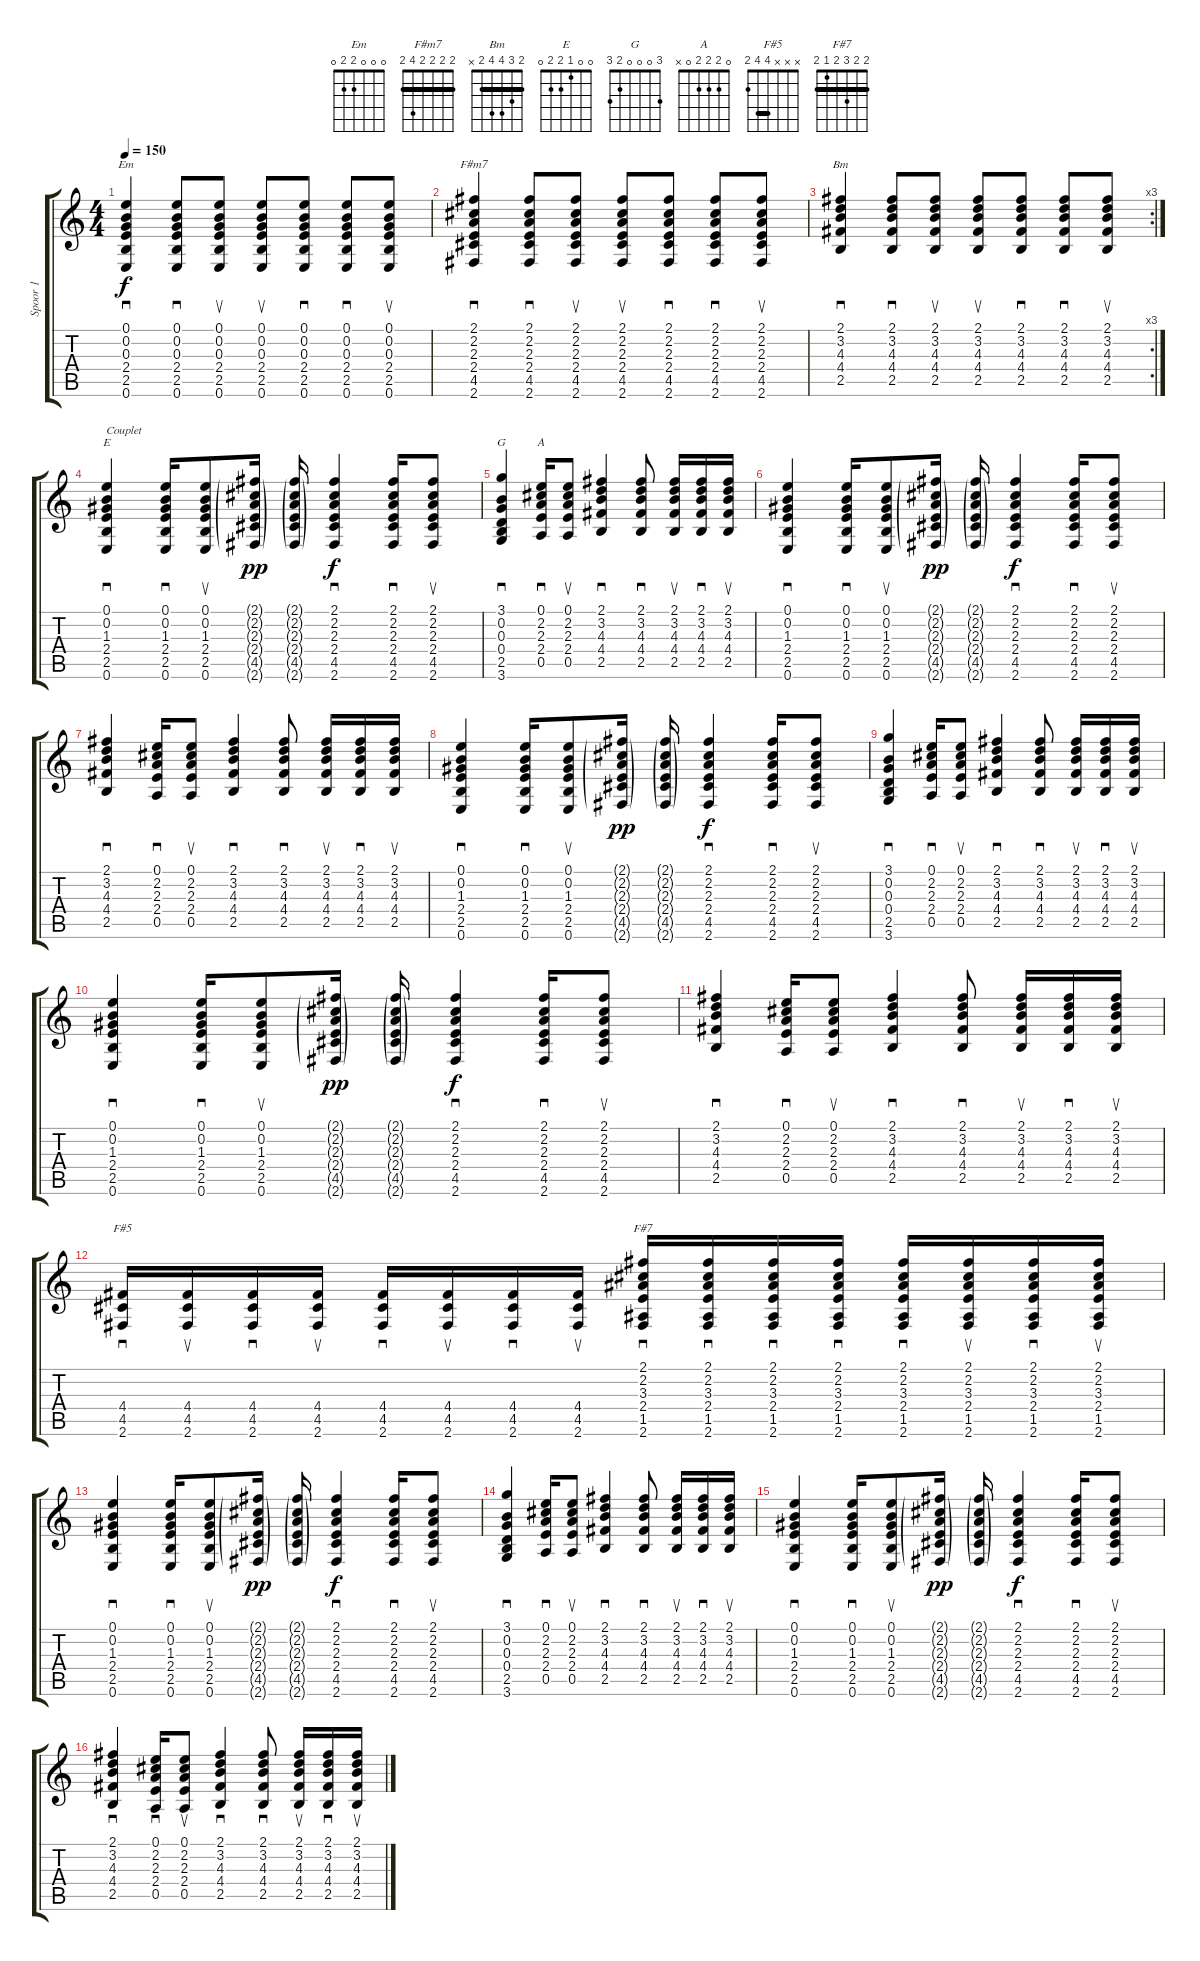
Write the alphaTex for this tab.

\track ("Spoor 1" "Spoor 1") {instrument acousticguitarnylon}
\staff {score tabs}
\tuning (E4 B3 G3 D3 A2 E2) {hide}
\chord ("Em" 0 0 0 2 2 0)
\chord ("F#m7" 2 2 2 2 4 2) {barre 2}
\chord ("Bm" 2 3 4 4 2 x) {barre 2}
\chord ("E" 0 0 1 2 2 0)
\chord ("G" 3 0 0 0 2 3)
\chord ("A" 0 2 2 2 0 x)
\chord ("F#5" x x x 4 4 2) {barre 4}
\chord ("F#7" 2 2 3 2 1 2) {barre 2}
\ts (4 4)
\tempo 150
\clef g2
\ks c
(0.1 0.2 0.3 2.4 2.5 0.6).4{sd ch "Em" dy f} (0.1 0.2 0.3 2.4 2.5 0.6).8{sd} (0.1 0.2 0.3 2.4 2.5 0.6).8{su} (0.1 0.2 0.3 2.4 2.5 0.6).8{su} (0.1 0.2 0.3 2.4 2.5 0.6).8{sd} (0.1 0.2 0.3 2.4 2.5 0.6).8{sd} (0.1 0.2 0.3 2.4 2.5 0.6).8{su} |
(2.1 2.2 2.3 2.4 4.5 2.6).4{sd ch "F#m7"} (2.1 2.2 2.3 2.4 4.5 2.6).8{sd} (2.1 2.2 2.3 2.4 4.5 2.6).8{su} (2.1 2.2 2.3 2.4 4.5 2.6).8{su} (2.1 2.2 2.3 2.4 4.5 2.6).8{sd} (2.1 2.2 2.3 2.4 4.5 2.6).8{sd} (2.1 2.2 2.3 2.4 4.5 2.6).8{su} |
\rc 3
(2.1 3.2 4.3 4.4 2.5).4{sd ch "Bm"} (2.1 3.2 4.3 4.4 2.5).8{sd} (2.1 3.2 4.3 4.4 2.5).8{su} (2.1 3.2 4.3 4.4 2.5).8{su} (2.1 3.2 4.3 4.4 2.5).8{sd} (2.1 3.2 4.3 4.4 2.5).8{sd} (2.1 3.2 4.3 4.4 2.5).8{su} |
(0.1 0.2 1.3 2.4 2.5 0.6).4{sd ch "E" txt "Couplet"} (0.1 0.2 1.3 2.4 2.5 0.6).16{sd} (0.1 0.2 1.3 2.4 2.5 0.6).8{su} (2.1{g} 2.2{g} 2.3{g} 2.4{g} 4.5{g} 2.6{g}).16{dy pp} (2.1{g} 2.2{g} 2.3{g} 2.4{g} 4.5{g} 2.6{g}).16 (2.1 2.2 2.3 2.4 4.5 2.6).4{sd dy f} (2.1 2.2 2.3 2.4 4.5 2.6).16{sd} (2.1 2.2 2.3 2.4 4.5 2.6).8{su} |
(3.1 0.2 0.3 0.4 2.5 3.6).4{sd ch "G"} (0.1 2.2 2.3 2.4 0.5).16{sd ch "A"} (0.1 2.2 2.3 2.4 0.5).8{su} (2.1 3.2 4.3 4.4 2.5).4{sd} (2.1 3.2 4.3 4.4 2.5).8{sd} (2.1 3.2 4.3 4.4 2.5).16{su} (2.1 3.2 4.3 4.4 2.5).16{sd} (2.1 3.2 4.3 4.4 2.5).16{su} |
(0.1 0.2 1.3 2.4 2.5 0.6).4{sd} (0.1 0.2 1.3 2.4 2.5 0.6).16{sd} (0.1 0.2 1.3 2.4 2.5 0.6).8{su} (2.1{g} 2.2{g} 2.3{g} 2.4{g} 4.5{g} 2.6{g}).16{dy pp} (2.1{g} 2.2{g} 2.3{g} 2.4{g} 4.5{g} 2.6{g}).16 (2.1 2.2 2.3 2.4 4.5 2.6).4{sd dy f} (2.1 2.2 2.3 2.4 4.5 2.6).16{sd} (2.1 2.2 2.3 2.4 4.5 2.6).8{su} |
(2.1 3.2 4.3 4.4 2.5).4{sd} (0.1 2.2 2.3 2.4 0.5).16{sd} (0.1 2.2 2.3 2.4 0.5).8{su} (2.1 3.2 4.3 4.4 2.5).4{sd} (2.1 3.2 4.3 4.4 2.5).8{sd} (2.1 3.2 4.3 4.4 2.5).16{su} (2.1 3.2 4.3 4.4 2.5).16{sd} (2.1 3.2 4.3 4.4 2.5).16{su} |
(0.1 0.2 1.3 2.4 2.5 0.6).4{sd} (0.1 0.2 1.3 2.4 2.5 0.6).16{sd} (0.1 0.2 1.3 2.4 2.5 0.6).8{su} (2.1{g} 2.2{g} 2.3{g} 2.4{g} 4.5{g} 2.6{g}).16{dy pp} (2.1{g} 2.2{g} 2.3{g} 2.4{g} 4.5{g} 2.6{g}).16 (2.1 2.2 2.3 2.4 4.5 2.6).4{sd dy f} (2.1 2.2 2.3 2.4 4.5 2.6).16{sd} (2.1 2.2 2.3 2.4 4.5 2.6).8{su} |
(3.1 0.2 0.3 0.4 2.5 3.6).4{sd} (0.1 2.2 2.3 2.4 0.5).16{sd} (0.1 2.2 2.3 2.4 0.5).8{su} (2.1 3.2 4.3 4.4 2.5).4{sd} (2.1 3.2 4.3 4.4 2.5).8{sd} (2.1 3.2 4.3 4.4 2.5).16{su} (2.1 3.2 4.3 4.4 2.5).16{sd} (2.1 3.2 4.3 4.4 2.5).16{su} |
(0.1 0.2 1.3 2.4 2.5 0.6).4{sd} (0.1 0.2 1.3 2.4 2.5 0.6).16{sd} (0.1 0.2 1.3 2.4 2.5 0.6).8{su} (2.1{g} 2.2{g} 2.3{g} 2.4{g} 4.5{g} 2.6{g}).16{dy pp} (2.1{g} 2.2{g} 2.3{g} 2.4{g} 4.5{g} 2.6{g}).16 (2.1 2.2 2.3 2.4 4.5 2.6).4{sd dy f} (2.1 2.2 2.3 2.4 4.5 2.6).16{sd} (2.1 2.2 2.3 2.4 4.5 2.6).8{su} |
(2.1 3.2 4.3 4.4 2.5).4{sd} (0.1 2.2 2.3 2.4 0.5).16{sd} (0.1 2.2 2.3 2.4 0.5).8{su} (2.1 3.2 4.3 4.4 2.5).4{sd} (2.1 3.2 4.3 4.4 2.5).8{sd} (2.1 3.2 4.3 4.4 2.5).16{su} (2.1 3.2 4.3 4.4 2.5).16{sd} (2.1 3.2 4.3 4.4 2.5).16{su} |
(4.4 4.5 2.6).16{sd ch "F#5"} (4.4 4.5 2.6).16{su} (4.4 4.5 2.6).16{sd} (4.4 4.5 2.6).16{su} (4.4 4.5 2.6).16{sd} (4.4 4.5 2.6).16{su} (4.4 4.5 2.6).16{sd} (4.4 4.5 2.6).16{su} (2.1 2.2 3.3 2.4 1.5 2.6).16{sd ch "F#7"} (2.1 2.2 3.3 2.4 1.5 2.6).16{sd} (2.1 2.2 3.3 2.4 1.5 2.6).16{sd} (2.1 2.2 3.3 2.4 1.5 2.6).16{sd} (2.1 2.2 3.3 2.4 1.5 2.6).16{sd} (2.1 2.2 3.3 2.4 1.5 2.6).16{su} (2.1 2.2 3.3 2.4 1.5 2.6).16{sd} (2.1 2.2 3.3 2.4 1.5 2.6).16{su} |
(0.1 0.2 1.3 2.4 2.5 0.6).4{sd} (0.1 0.2 1.3 2.4 2.5 0.6).16{sd} (0.1 0.2 1.3 2.4 2.5 0.6).8{su} (2.1{g} 2.2{g} 2.3{g} 2.4{g} 4.5{g} 2.6{g}).16{dy pp} (2.1{g} 2.2{g} 2.3{g} 2.4{g} 4.5{g} 2.6{g}).16 (2.1 2.2 2.3 2.4 4.5 2.6).4{sd dy f} (2.1 2.2 2.3 2.4 4.5 2.6).16{sd} (2.1 2.2 2.3 2.4 4.5 2.6).8{su} |
(3.1 0.2 0.3 0.4 2.5 3.6).4{sd} (0.1 2.2 2.3 2.4 0.5).16{sd} (0.1 2.2 2.3 2.4 0.5).8{su} (2.1 3.2 4.3 4.4 2.5).4{sd} (2.1 3.2 4.3 4.4 2.5).8{sd} (2.1 3.2 4.3 4.4 2.5).16{su} (2.1 3.2 4.3 4.4 2.5).16{sd} (2.1 3.2 4.3 4.4 2.5).16{su} |
(0.1 0.2 1.3 2.4 2.5 0.6).4{sd} (0.1 0.2 1.3 2.4 2.5 0.6).16{sd} (0.1 0.2 1.3 2.4 2.5 0.6).8{su} (2.1{g} 2.2{g} 2.3{g} 2.4{g} 4.5{g} 2.6{g}).16{dy pp} (2.1{g} 2.2{g} 2.3{g} 2.4{g} 4.5{g} 2.6{g}).16 (2.1 2.2 2.3 2.4 4.5 2.6).4{sd dy f} (2.1 2.2 2.3 2.4 4.5 2.6).16{sd} (2.1 2.2 2.3 2.4 4.5 2.6).8{su} |
(2.1 3.2 4.3 4.4 2.5).4{sd} (0.1 2.2 2.3 2.4 0.5).16{sd} (0.1 2.2 2.3 2.4 0.5).8{su} (2.1 3.2 4.3 4.4 2.5).4{sd} (2.1 3.2 4.3 4.4 2.5).8{sd} (2.1 3.2 4.3 4.4 2.5).16{su} (2.1 3.2 4.3 4.4 2.5).16{sd} (2.1 3.2 4.3 4.4 2.5).16{su}
